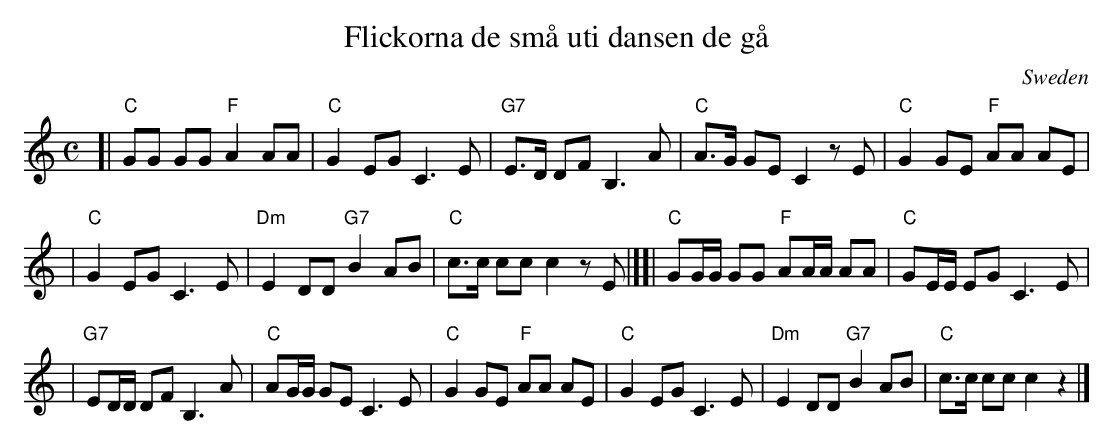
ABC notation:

X:1
T: Flickorna de sm\aa uti dansen de g\aa
O: Sweden
M: C
L: 1/8
K: C
[| "C"GG  GG  "F"A2 AA | "C"G2 EG C3 E \
| "G7"E>D DF B,3 A | "C"A>G GE C2 zE | "C"G2 GE  "F"AA AE |
|  "C"G2  EG C3 E | "Dm"E2 DD "G7"B2 AB \
|  "C"c>c cc c2 zE |][| "C"GG/G/ GG "F"AA/A/ AA | "C"GE/E/ EG C3 E |
| "G7"ED/D/ DF B,3 A | "C"AG/G/ GE C3 E \
|  "C"G2  GE  "F"AA AE | "C"G2 EG C3 E \
| "Dm"E2  DD "G7"B2 AB | "C"c>c cc c2 z2 |]
